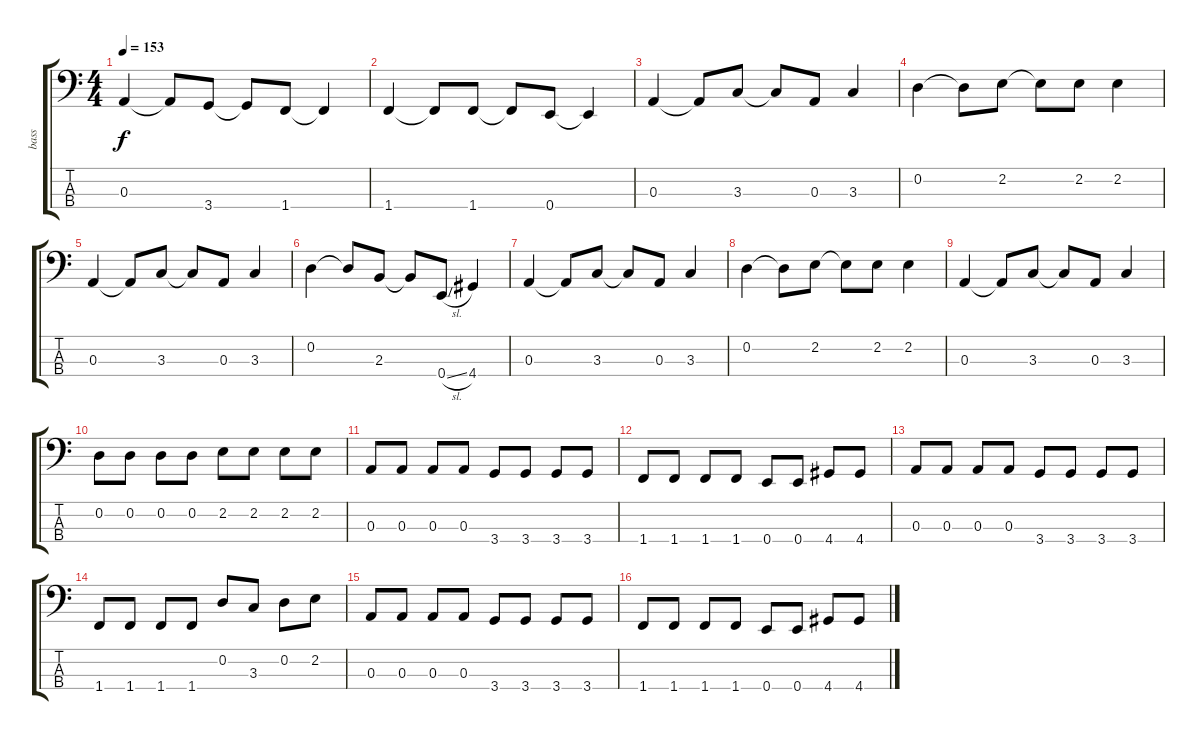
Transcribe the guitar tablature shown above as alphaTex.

\track ("bass" "bass") {instrument electricbassfinger}
\staff {score tabs}
\tuning (G2 D2 A1 E1) {hide}
\ts (4 4)
\tempo 153
\clef f4
\ks c
0.3.4{dy f} 0.3{t}.8 3.4.8 3.4{t}.8 1.4.8 1.4{t}.4 |
1.4.4 1.4{t}.8 1.4.8 1.4{t}.8 0.4.8 0.4{t}.4 |
0.3.4 0.3{t}.8 3.3.8 3.3{t}.8 0.3.8 3.3.4 |
0.2.4 0.2{t}.8 2.2.8 2.2{t}.8 2.2.8 2.2.4 |
0.3.4 0.3{t}.8 3.3.8 3.3{t}.8 0.3.8 3.3.4 |
0.2.4 0.2{t}.8 2.3.8 2.3{t}.8 0.4{sl}.8 4.4.4 |
0.3.4 0.3{t}.8 3.3.8 3.3{t}.8 0.3.8 3.3.4 |
0.2.4 0.2{t}.8 2.2.8 2.2{t}.8 2.2.8 2.2.4 |
0.3.4 0.3{t}.8 3.3.8 3.3{t}.8 0.3.8 3.3.4 |
0.2.8 0.2.8 0.2.8 0.2.8 2.2.8 2.2.8 2.2.8 2.2.8 |
\ks aminor
0.3.8 0.3.8 0.3.8 0.3.8 3.4.8 3.4.8 3.4.8 3.4.8 |
1.4.8 1.4.8 1.4.8 1.4.8 0.4.8 0.4.8 4.4.8 4.4.8 |
0.3.8 0.3.8 0.3.8 0.3.8 3.4.8 3.4.8 3.4.8 3.4.8 |
1.4.8 1.4.8 1.4.8 1.4.8 0.2.8 3.3.8 0.2.8 2.2.8 |
0.3.8 0.3.8 0.3.8 0.3.8 3.4.8 3.4.8 3.4.8 3.4.8 |
1.4.8 1.4.8 1.4.8 1.4.8 0.4.8 0.4.8 4.4.8 4.4.8
